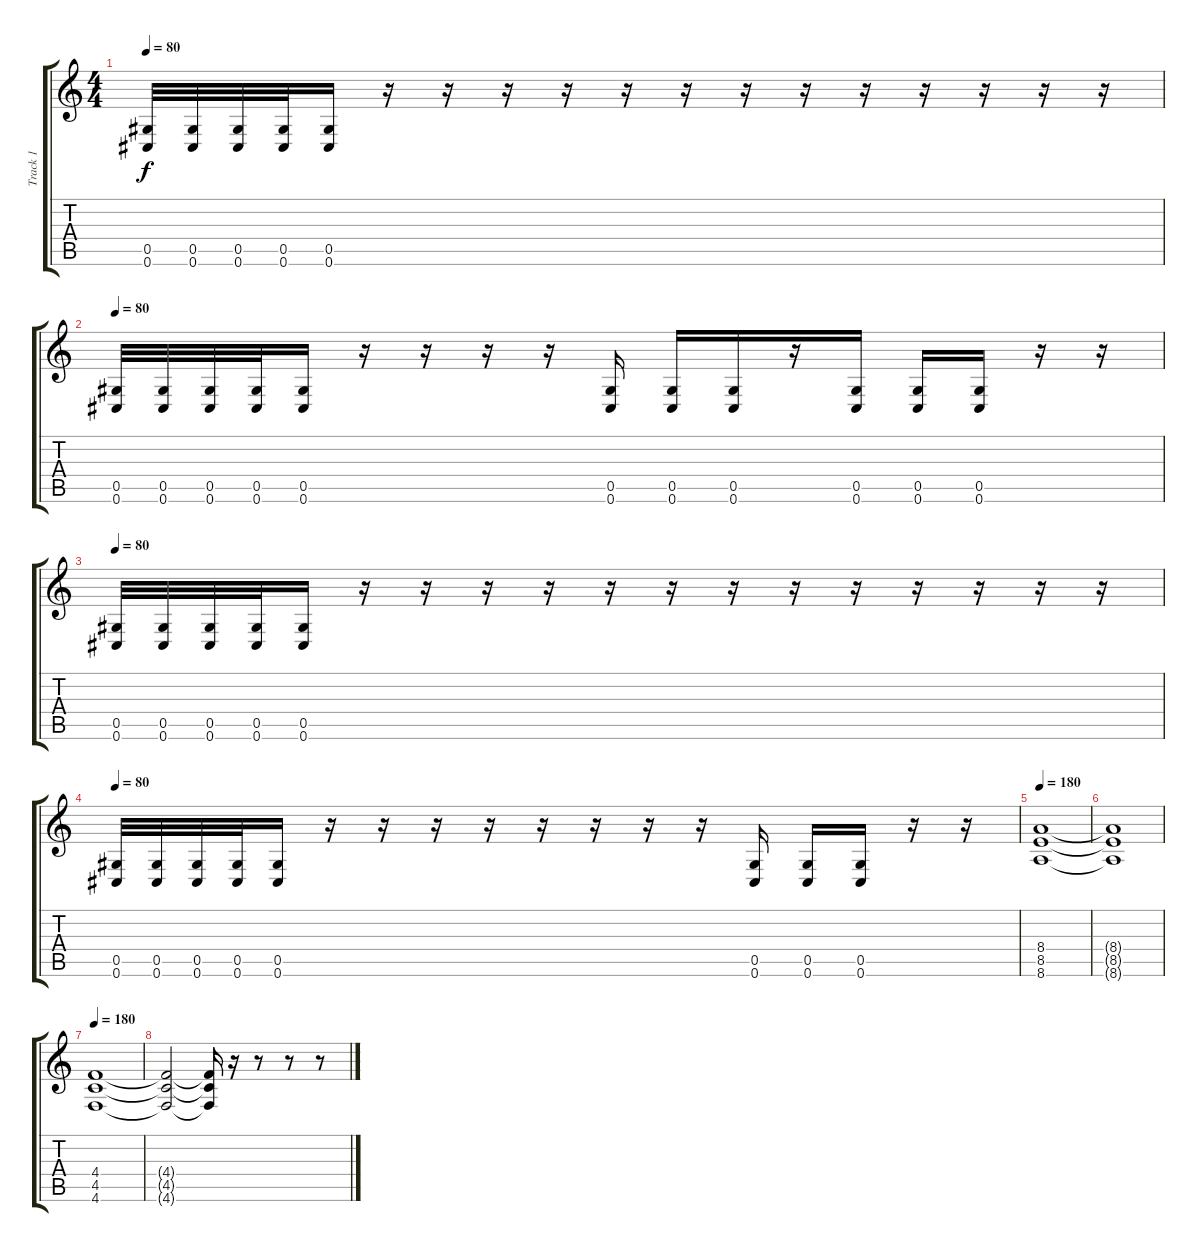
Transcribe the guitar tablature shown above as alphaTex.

\track ("Track 1" "Track 1") {instrument distortionguitar}
\staff {score tabs}
\tuning (Eb4 Bb3 Gb3 Db3 Ab2 Db2) {hide}
\ts (4 4)
\tempo 80
\clef g2
\ks c
(0.5 0.6).32{dy f instrument distortionguitar} (0.5 0.6).32 (0.5 0.6).32 (0.5 0.6).32 (0.5 0.6).16 r.16 r.16 r.16 r.16 r.16 r.16 r.16 r.16 r.16 r.16 r.16 r.16 r.16 |
\tempo 80
(0.5 0.6).32{instrument distortionguitar} (0.5 0.6).32 (0.5 0.6).32 (0.5 0.6).32 (0.5 0.6).16 r.16 r.16 r.16 r.16 (0.5 0.6).16 (0.5 0.6).16 (0.5 0.6).16 r.16 (0.5 0.6).16 (0.5 0.6).16 (0.5 0.6).16 r.16 r.16 |
\tempo 80
(0.5 0.6).32{instrument distortionguitar} (0.5 0.6).32 (0.5 0.6).32 (0.5 0.6).32 (0.5 0.6).16 r.16 r.16 r.16 r.16 r.16 r.16 r.16 r.16 r.16 r.16 r.16 r.16 r.16 |
\tempo 80
(0.5 0.6).32{instrument distortionguitar} (0.5 0.6).32 (0.5 0.6).32 (0.5 0.6).32 (0.5 0.6).16 r.16 r.16 r.16 r.16 r.16 r.16 r.16 r.16 (0.5 0.6).16 (0.5 0.6).16 (0.5 0.6).16 r.16 r.16 |
\tempo 180
(8.4 8.5 8.6).1 |
(8.4{t} 8.5{t} 8.6{t}).1 |
\tempo 180
(4.4 4.5 4.6).1 |
(4.4{t} 4.5{t} 4.6{t}).2 (4.4{t} 4.5{t} 4.6{t}).16 r.16 r.8 r.8 r.8
